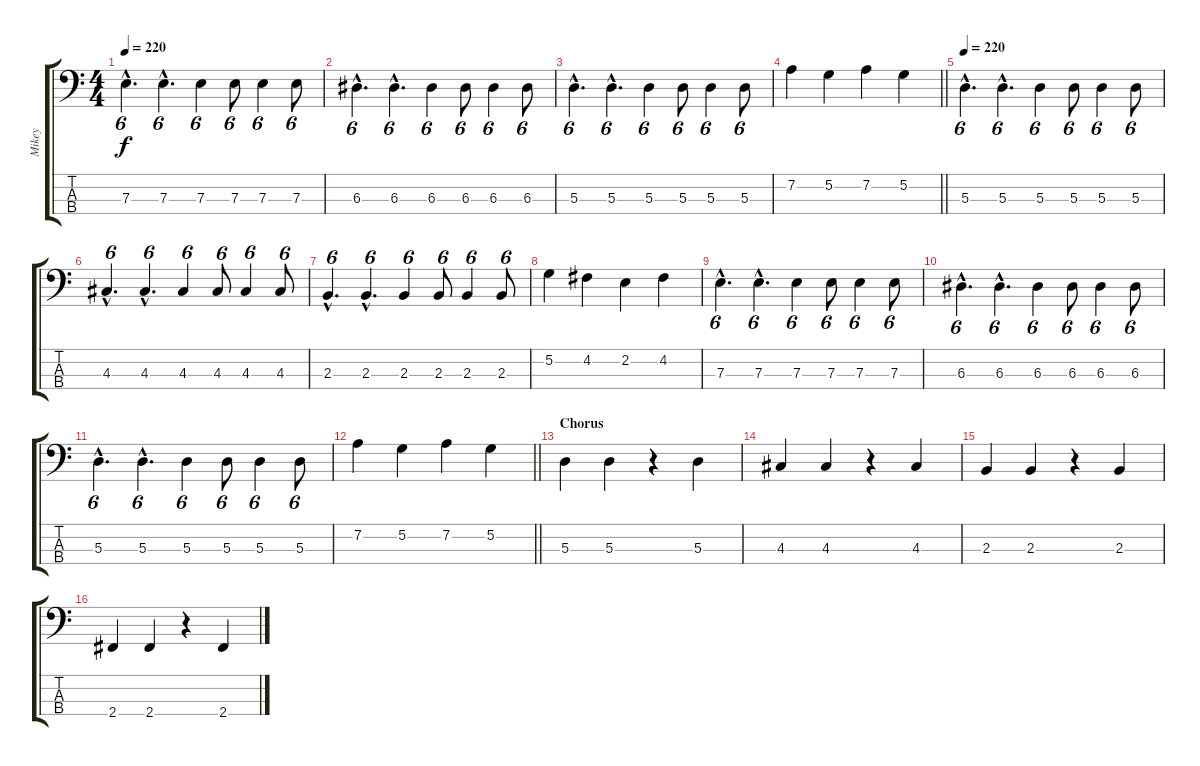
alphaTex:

\track ("Mikey" "Mikey") {instrument electricbasspick}
\staff {score tabs}
\tuning (G2 D2 A1 E1) {hide}
\ts (4 4)
\tempo 220
\clef f4
\ks c
7.3{hac}.4{d tu (6 4) dy f} 7.3{hac}.4{d tu (6 4)} 7.3.4{tu (6 4)} 7.3.8{tu (6 4)} 7.3.4{tu (6 4)} 7.3.8{tu (6 4)} |
6.3{hac}.4{d tu (6 4)} 6.3{hac}.4{d tu (6 4)} 6.3.4{tu (6 4)} 6.3.8{tu (6 4)} 6.3.4{tu (6 4)} 6.3.8{tu (6 4)} |
5.3{hac}.4{d tu (6 4)} 5.3{hac}.4{d tu (6 4)} 5.3.4{tu (6 4)} 5.3.8{tu (6 4)} 5.3.4{tu (6 4)} 5.3.8{tu (6 4)} |
\barLineRight lightlight
7.2.4 5.2.4 7.2.4 5.2.4 |
\tempo 220
5.3{hac}.4{d tu (6 4)} 5.3{hac}.4{d tu (6 4)} 5.3.4{tu (6 4)} 5.3.8{tu (6 4)} 5.3.4{tu (6 4)} 5.3.8{tu (6 4)} |
4.3{hac}.4{d tu (6 4)} 4.3{hac}.4{d tu (6 4)} 4.3.4{tu (6 4)} 4.3.8{tu (6 4)} 4.3.4{tu (6 4)} 4.3.8{tu (6 4)} |
2.3{hac}.4{d tu (6 4)} 2.3{hac}.4{d tu (6 4)} 2.3.4{tu (6 4)} 2.3.8{tu (6 4)} 2.3.4{tu (6 4)} 2.3.8{tu (6 4)} |
5.2.4 4.2.4 2.2.4 4.2.4 |
7.3{hac}.4{d tu (6 4)} 7.3{hac}.4{d tu (6 4)} 7.3.4{tu (6 4)} 7.3.8{tu (6 4)} 7.3.4{tu (6 4)} 7.3.8{tu (6 4)} |
6.3{hac}.4{d tu (6 4)} 6.3{hac}.4{d tu (6 4)} 6.3.4{tu (6 4)} 6.3.8{tu (6 4)} 6.3.4{tu (6 4)} 6.3.8{tu (6 4)} |
5.3{hac}.4{d tu (6 4)} 5.3{hac}.4{d tu (6 4)} 5.3.4{tu (6 4)} 5.3.8{tu (6 4)} 5.3.4{tu (6 4)} 5.3.8{tu (6 4)} |
\barLineRight lightlight
7.2.4 5.2.4 7.2.4 5.2.4 |
\section ("" "Chorus")
5.3.4 5.3.4 r.4 5.3.4 |
4.3.4 4.3.4 r.4 4.3.4 |
2.3.4 2.3.4 r.4 2.3.4 |
2.4.4 2.4.4 r.4 2.4.4
